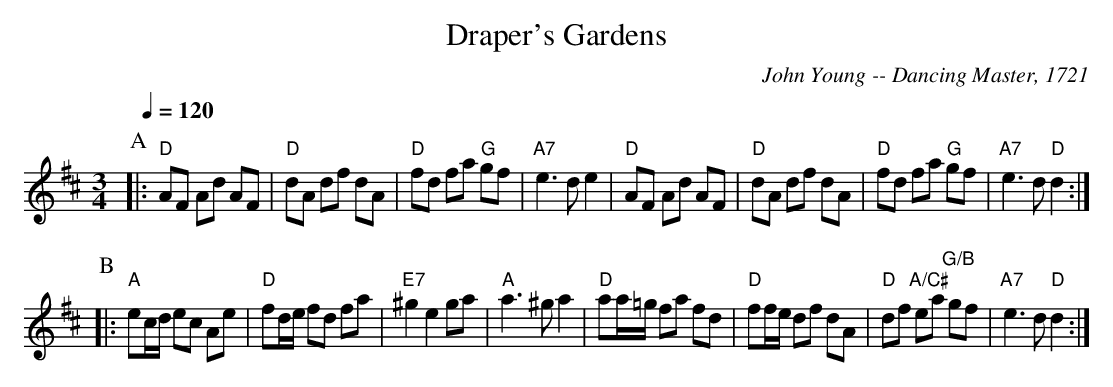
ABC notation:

X:1
T:Draper's Gardens
C:John Young -- Dancing Master, 1721
L:1/8
M:3/4
Q:1/4=120
K:D
P:A
|: "D"AF Ad AF | "D"dA df dA | "D"fd fa "G"gf | "A7"e3de2 |\
"D"AF Ad AF | "D"dA df dA | "D"fd fa "G"gf | "A7"e3d "D"d2 :|
P:B
|: "A"ec/d/ ec Ae | "D"fd/e/ fd fa | "E7"^g2e2ga | "A"a3^ga2 |\
"D"aa/=g/ fa fd | "D"ff/e/ df dA | "D"df "A/C#"ea "G/B"gf | "A7"e3d "D"d2 :|
